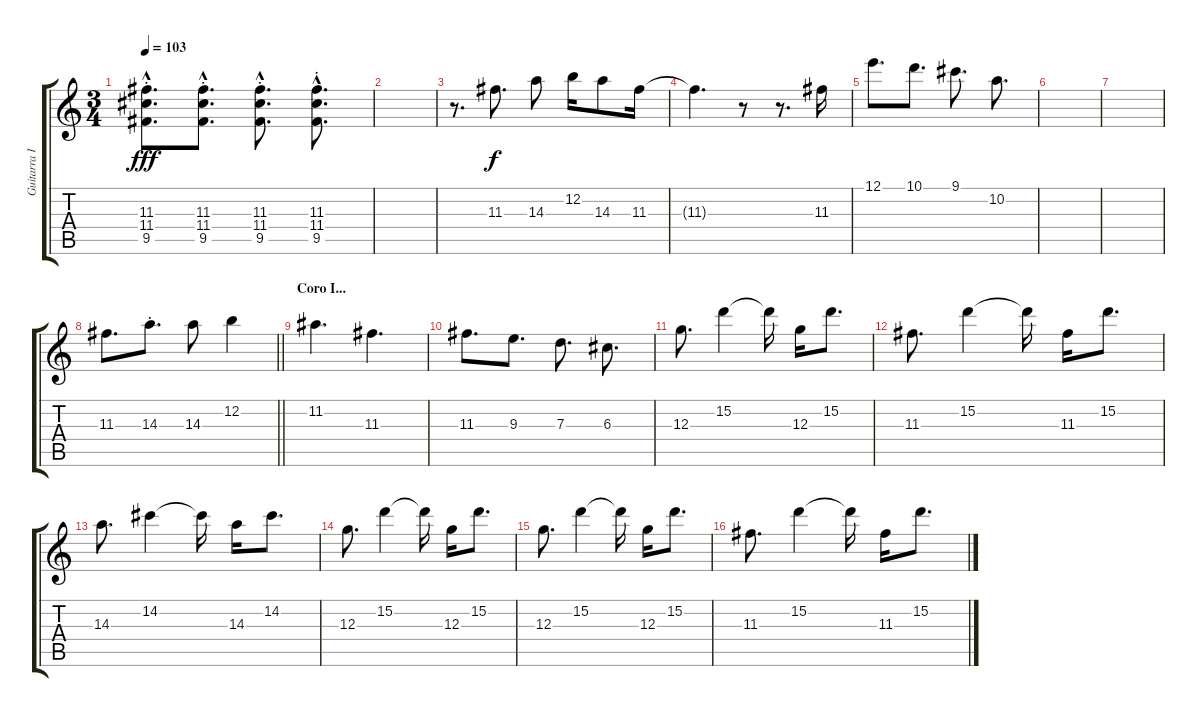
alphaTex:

\track ("Guitarra I" "Guitarra I") {instrument distortionguitar}
\staff {score tabs}
\tuning (E4 B3 G3 D3 A2 E2) {hide}
\ts (3 4)
\tempo 103
\clef g2
\ks c
(11.3{hac st} 11.4{hac st} 9.5{hac st}).8{d dy fff} (11.3{hac st} 11.4{hac st} 9.5{hac st}).8{d} (11.3{hac st} 11.4{hac st} 9.5{hac st}).8{d} (11.3{hac} 11.4{hac st} 9.5{hac}).8{d} |
|
r.8{d} 11.3.8{d dy f} 14.3.8 12.2.16 14.3.8 11.3.16 |
11.3{t}.4{d} r.8 r.8{d} 11.3.16 |
12.1.8{d} 10.1.8{d} 9.1.8{d} 10.2.8{d} |
|
|
\barLineRight lightlight
11.3.8{d} 14.3{st}.8{d} 14.3.8 12.2.4 |
\section ("" "Coro I...")
11.2.4{d} 11.3.4{d} |
11.3.8{d} 9.3.8{d} 7.3.8{d} 6.3.8{d} |
12.3.8{d} 15.2.4 15.2{t}.16 12.3.16 15.2.8{d} |
11.3.8{d} 15.2.4 15.2{t}.16 11.3.16 15.2.8{d} |
14.3.8{d} 14.2.4 14.2{t}.16 14.3.16 14.2.8{d} |
12.3.8{d} 15.2.4 15.2{t}.16 12.3.16 15.2.8{d} |
12.3.8{d} 15.2.4 15.2{t}.16 12.3.16 15.2.8{d} |
11.3.8{d} 15.2.4 15.2{t}.16 11.3.16 15.2.8{d}
